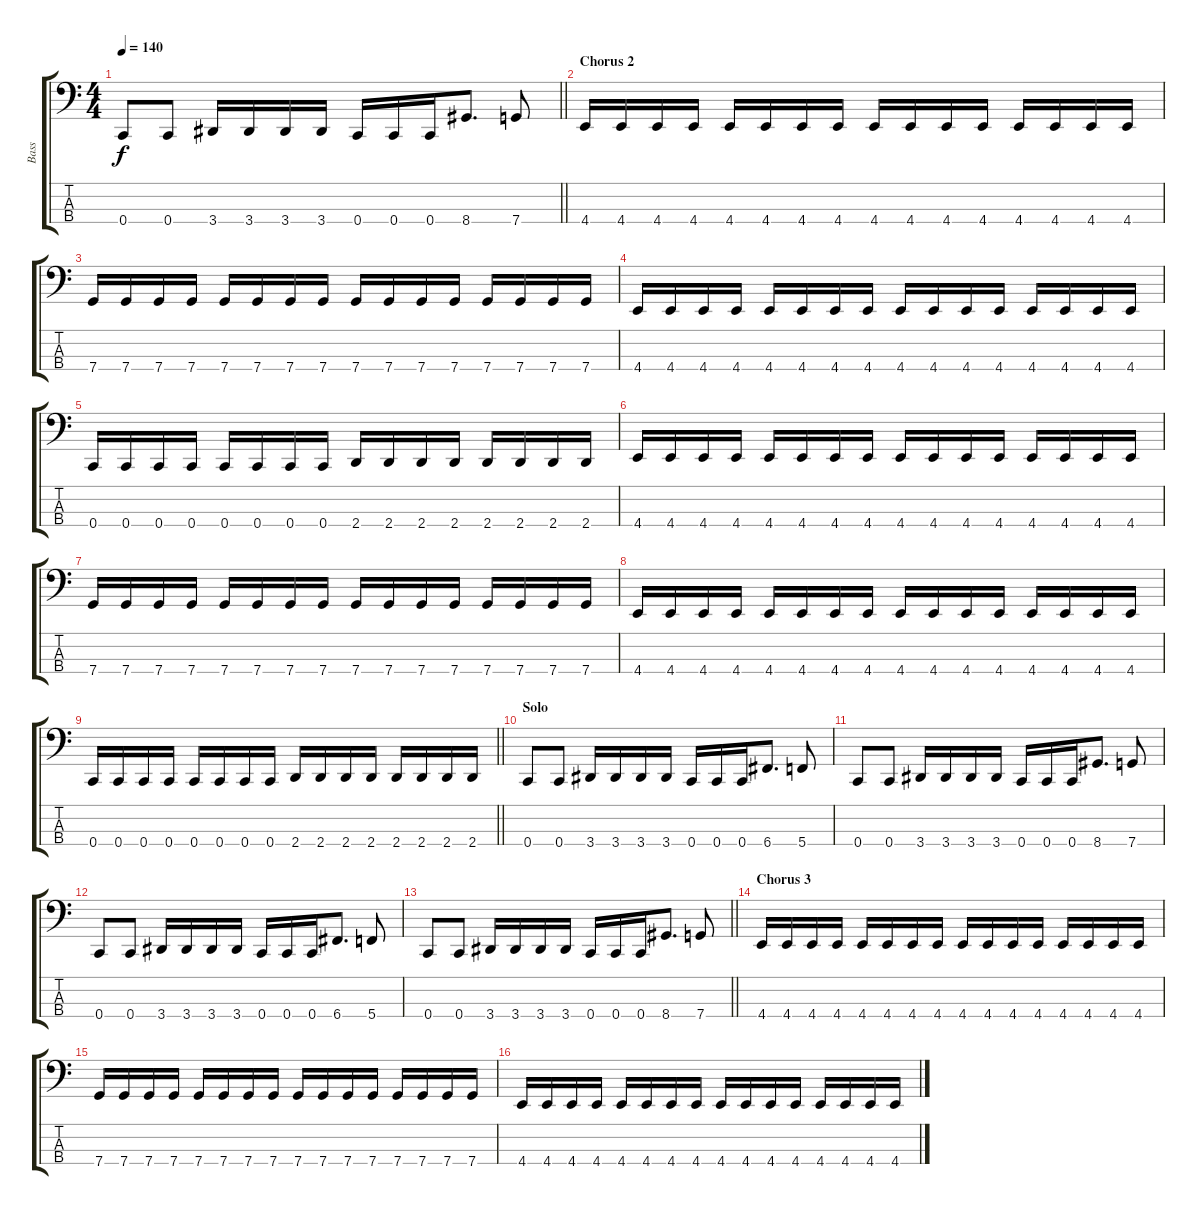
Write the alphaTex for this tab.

\track ("Bass" "Bass") {instrument electricbassfinger}
\staff {score tabs}
\tuning (F2 C2 G1 C1) {hide}
\ts (4 4)
\tempo 140
\clef f4
\barLineRight lightlight
\ks c
0.4.8{dy f} 0.4.8 3.4.16 3.4.16 3.4.16 3.4.16 0.4.16 0.4.16 0.4.16 8.4.8{d} 7.4.8 |
\section ("" "Chorus 2")
4.4.16 4.4.16 4.4.16 4.4.16 4.4.16 4.4.16 4.4.16 4.4.16 4.4.16 4.4.16 4.4.16 4.4.16 4.4.16 4.4.16 4.4.16 4.4.16 |
7.4.16 7.4.16 7.4.16 7.4.16 7.4.16 7.4.16 7.4.16 7.4.16 7.4.16 7.4.16 7.4.16 7.4.16 7.4.16 7.4.16 7.4.16 7.4.16 |
4.4.16 4.4.16 4.4.16 4.4.16 4.4.16 4.4.16 4.4.16 4.4.16 4.4.16 4.4.16 4.4.16 4.4.16 4.4.16 4.4.16 4.4.16 4.4.16 |
0.4.16 0.4.16 0.4.16 0.4.16 0.4.16 0.4.16 0.4.16 0.4.16 2.4.16 2.4.16 2.4.16 2.4.16 2.4.16 2.4.16 2.4.16 2.4.16 |
4.4.16 4.4.16 4.4.16 4.4.16 4.4.16 4.4.16 4.4.16 4.4.16 4.4.16 4.4.16 4.4.16 4.4.16 4.4.16 4.4.16 4.4.16 4.4.16 |
7.4.16 7.4.16 7.4.16 7.4.16 7.4.16 7.4.16 7.4.16 7.4.16 7.4.16 7.4.16 7.4.16 7.4.16 7.4.16 7.4.16 7.4.16 7.4.16 |
4.4.16 4.4.16 4.4.16 4.4.16 4.4.16 4.4.16 4.4.16 4.4.16 4.4.16 4.4.16 4.4.16 4.4.16 4.4.16 4.4.16 4.4.16 4.4.16 |
\barLineRight lightlight
0.4.16 0.4.16 0.4.16 0.4.16 0.4.16 0.4.16 0.4.16 0.4.16 2.4.16 2.4.16 2.4.16 2.4.16 2.4.16 2.4.16 2.4.16 2.4.16 |
\section ("" "Solo")
0.4.8 0.4.8 3.4.16 3.4.16 3.4.16 3.4.16 0.4.16 0.4.16 0.4.16 6.4.8{d} 5.4.8 |
0.4.8 0.4.8 3.4.16 3.4.16 3.4.16 3.4.16 0.4.16 0.4.16 0.4.16 8.4.8{d} 7.4.8 |
0.4.8 0.4.8 3.4.16 3.4.16 3.4.16 3.4.16 0.4.16 0.4.16 0.4.16 6.4.8{d} 5.4.8 |
\barLineRight lightlight
0.4.8 0.4.8 3.4.16 3.4.16 3.4.16 3.4.16 0.4.16 0.4.16 0.4.16 8.4.8{d} 7.4.8 |
\section ("" "Chorus 3")
4.4.16 4.4.16 4.4.16 4.4.16 4.4.16 4.4.16 4.4.16 4.4.16 4.4.16 4.4.16 4.4.16 4.4.16 4.4.16 4.4.16 4.4.16 4.4.16 |
7.4.16 7.4.16 7.4.16 7.4.16 7.4.16 7.4.16 7.4.16 7.4.16 7.4.16 7.4.16 7.4.16 7.4.16 7.4.16 7.4.16 7.4.16 7.4.16 |
4.4.16 4.4.16 4.4.16 4.4.16 4.4.16 4.4.16 4.4.16 4.4.16 4.4.16 4.4.16 4.4.16 4.4.16 4.4.16 4.4.16 4.4.16 4.4.16
